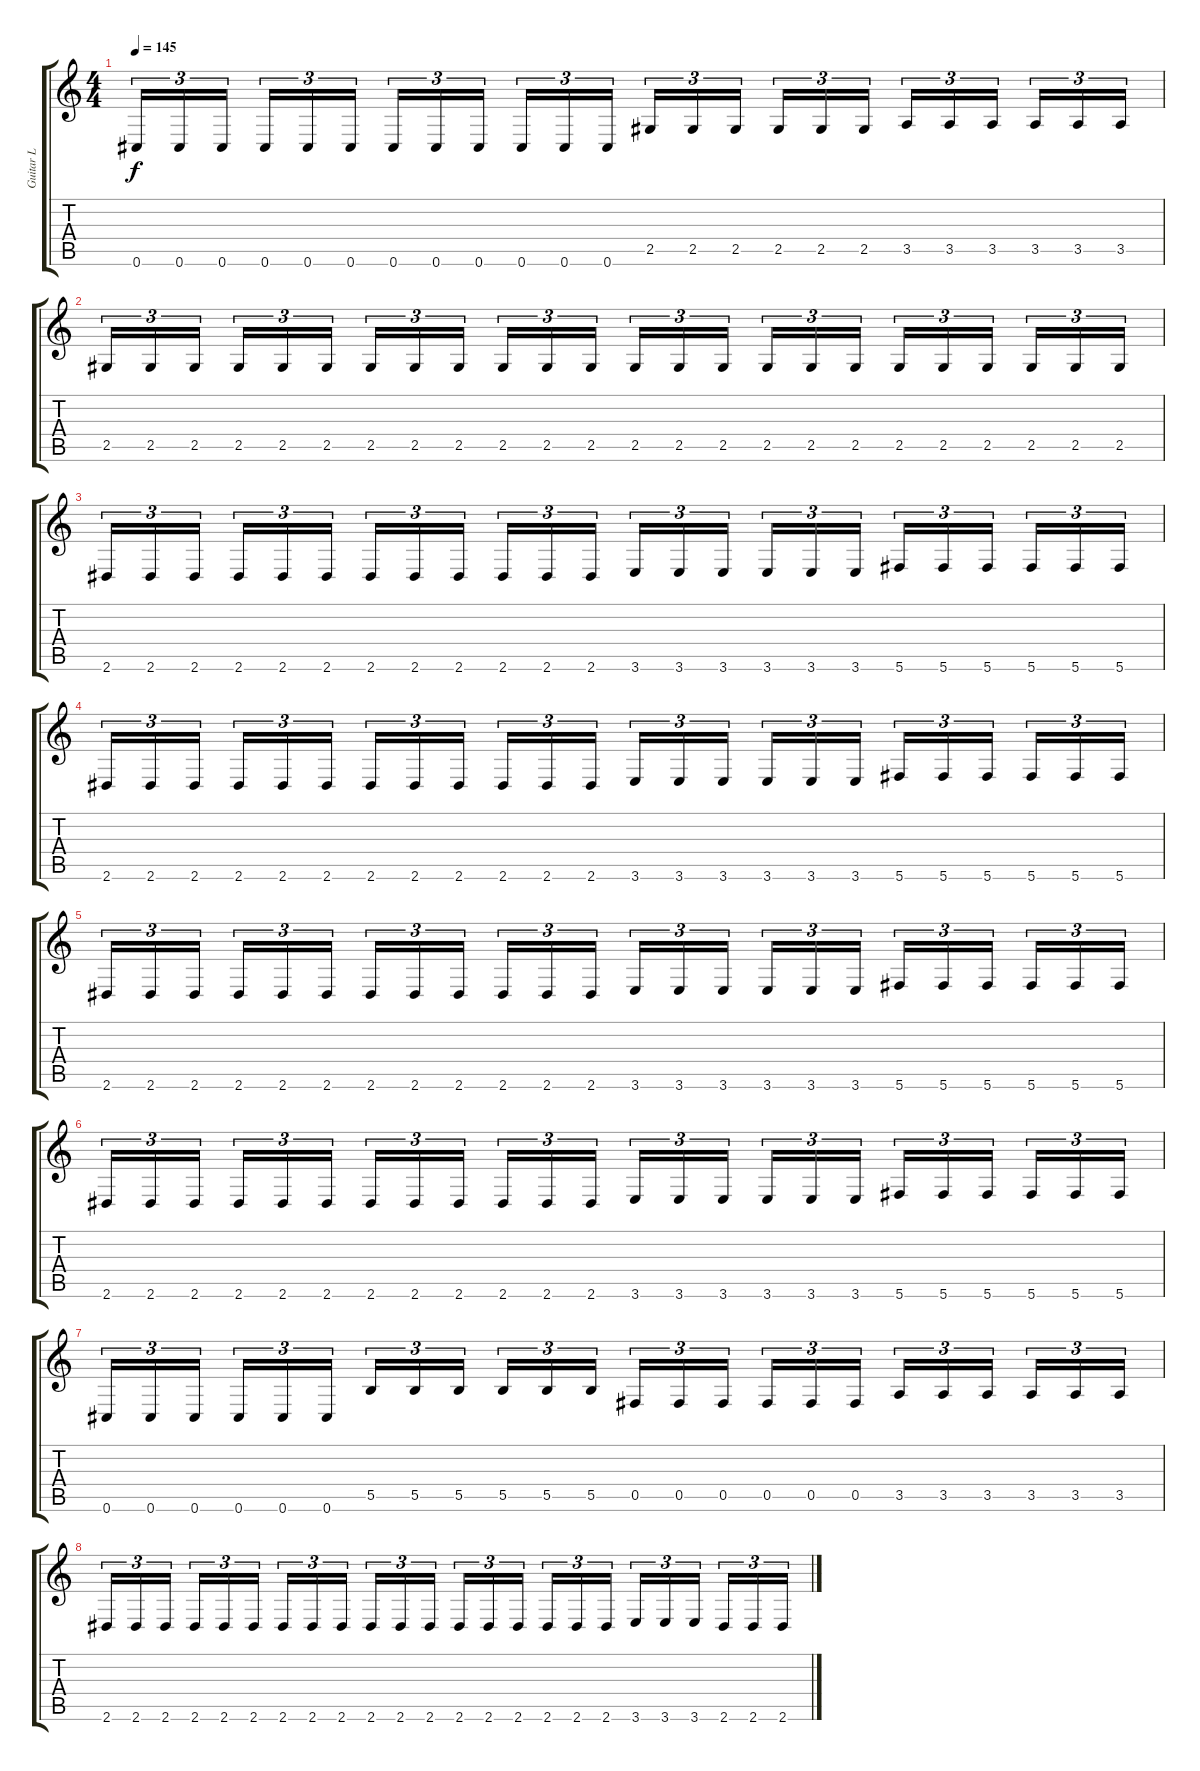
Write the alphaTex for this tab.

\track ("Guitar L" "Guitar L") {instrument distortionguitar}
\staff {score tabs}
\tuning (Db4 Ab3 E3 B2 Gb2 Db2) {hide}
\ts (4 4)
\tempo 145
\clef g2
\ks c
0.6.16{tu (3 2) dy f} 0.6.16{tu (3 2)} 0.6.16{tu (3 2)} 0.6.16{tu (3 2)} 0.6.16{tu (3 2)} 0.6.16{tu (3 2)} 0.6.16{tu (3 2)} 0.6.16{tu (3 2)} 0.6.16{tu (3 2)} 0.6.16{tu (3 2)} 0.6.16{tu (3 2)} 0.6.16{tu (3 2)} 2.5.16{tu (3 2)} 2.5.16{tu (3 2)} 2.5.16{tu (3 2)} 2.5.16{tu (3 2)} 2.5.16{tu (3 2)} 2.5.16{tu (3 2)} 3.5.16{tu (3 2)} 3.5.16{tu (3 2)} 3.5.16{tu (3 2)} 3.5.16{tu (3 2)} 3.5.16{tu (3 2)} 3.5.16{tu (3 2)} |
2.5.16{tu (3 2)} 2.5.16{tu (3 2)} 2.5.16{tu (3 2)} 2.5.16{tu (3 2)} 2.5.16{tu (3 2)} 2.5.16{tu (3 2)} 2.5.16{tu (3 2)} 2.5.16{tu (3 2)} 2.5.16{tu (3 2)} 2.5.16{tu (3 2)} 2.5.16{tu (3 2)} 2.5.16{tu (3 2)} 2.5.16{tu (3 2)} 2.5.16{tu (3 2)} 2.5.16{tu (3 2)} 2.5.16{tu (3 2)} 2.5.16{tu (3 2)} 2.5.16{tu (3 2)} 2.5.16{tu (3 2)} 2.5.16{tu (3 2)} 2.5.16{tu (3 2)} 2.5.16{tu (3 2)} 2.5.16{tu (3 2)} 2.5.16{tu (3 2)} |
2.6.16{tu (3 2)} 2.6.16{tu (3 2)} 2.6.16{tu (3 2)} 2.6.16{tu (3 2)} 2.6.16{tu (3 2)} 2.6.16{tu (3 2)} 2.6.16{tu (3 2)} 2.6.16{tu (3 2)} 2.6.16{tu (3 2)} 2.6.16{tu (3 2)} 2.6.16{tu (3 2)} 2.6.16{tu (3 2)} 3.6.16{tu (3 2)} 3.6.16{tu (3 2)} 3.6.16{tu (3 2)} 3.6.16{tu (3 2)} 3.6.16{tu (3 2)} 3.6.16{tu (3 2)} 5.6.16{tu (3 2)} 5.6.16{tu (3 2)} 5.6.16{tu (3 2)} 5.6.16{tu (3 2)} 5.6.16{tu (3 2)} 5.6.16{tu (3 2)} |
2.6.16{tu (3 2)} 2.6.16{tu (3 2)} 2.6.16{tu (3 2)} 2.6.16{tu (3 2)} 2.6.16{tu (3 2)} 2.6.16{tu (3 2)} 2.6.16{tu (3 2)} 2.6.16{tu (3 2)} 2.6.16{tu (3 2)} 2.6.16{tu (3 2)} 2.6.16{tu (3 2)} 2.6.16{tu (3 2)} 3.6.16{tu (3 2)} 3.6.16{tu (3 2)} 3.6.16{tu (3 2)} 3.6.16{tu (3 2)} 3.6.16{tu (3 2)} 3.6.16{tu (3 2)} 5.6.16{tu (3 2)} 5.6.16{tu (3 2)} 5.6.16{tu (3 2)} 5.6.16{tu (3 2)} 5.6.16{tu (3 2)} 5.6.16{tu (3 2)} |
2.6.16{tu (3 2)} 2.6.16{tu (3 2)} 2.6.16{tu (3 2)} 2.6.16{tu (3 2)} 2.6.16{tu (3 2)} 2.6.16{tu (3 2)} 2.6.16{tu (3 2)} 2.6.16{tu (3 2)} 2.6.16{tu (3 2)} 2.6.16{tu (3 2)} 2.6.16{tu (3 2)} 2.6.16{tu (3 2)} 3.6.16{tu (3 2)} 3.6.16{tu (3 2)} 3.6.16{tu (3 2)} 3.6.16{tu (3 2)} 3.6.16{tu (3 2)} 3.6.16{tu (3 2)} 5.6.16{tu (3 2)} 5.6.16{tu (3 2)} 5.6.16{tu (3 2)} 5.6.16{tu (3 2)} 5.6.16{tu (3 2)} 5.6.16{tu (3 2)} |
2.6.16{tu (3 2)} 2.6.16{tu (3 2)} 2.6.16{tu (3 2)} 2.6.16{tu (3 2)} 2.6.16{tu (3 2)} 2.6.16{tu (3 2)} 2.6.16{tu (3 2)} 2.6.16{tu (3 2)} 2.6.16{tu (3 2)} 2.6.16{tu (3 2)} 2.6.16{tu (3 2)} 2.6.16{tu (3 2)} 3.6.16{tu (3 2)} 3.6.16{tu (3 2)} 3.6.16{tu (3 2)} 3.6.16{tu (3 2)} 3.6.16{tu (3 2)} 3.6.16{tu (3 2)} 5.6.16{tu (3 2)} 5.6.16{tu (3 2)} 5.6.16{tu (3 2)} 5.6.16{tu (3 2)} 5.6.16{tu (3 2)} 5.6.16{tu (3 2)} |
0.6.16{tu (3 2)} 0.6.16{tu (3 2)} 0.6.16{tu (3 2)} 0.6.16{tu (3 2)} 0.6.16{tu (3 2)} 0.6.16{tu (3 2)} 5.5.16{tu (3 2)} 5.5.16{tu (3 2)} 5.5.16{tu (3 2)} 5.5.16{tu (3 2)} 5.5.16{tu (3 2)} 5.5.16{tu (3 2)} 0.5.16{tu (3 2)} 0.5.16{tu (3 2)} 0.5.16{tu (3 2)} 0.5.16{tu (3 2)} 0.5.16{tu (3 2)} 0.5.16{tu (3 2)} 3.5.16{tu (3 2)} 3.5.16{tu (3 2)} 3.5.16{tu (3 2)} 3.5.16{tu (3 2)} 3.5.16{tu (3 2)} 3.5.16{tu (3 2)} |
2.6.16{tu (3 2)} 2.6.16{tu (3 2)} 2.6.16{tu (3 2)} 2.6.16{tu (3 2)} 2.6.16{tu (3 2)} 2.6.16{tu (3 2)} 2.6.16{tu (3 2)} 2.6.16{tu (3 2)} 2.6.16{tu (3 2)} 2.6.16{tu (3 2)} 2.6.16{tu (3 2)} 2.6.16{tu (3 2)} 2.6.16{tu (3 2)} 2.6.16{tu (3 2)} 2.6.16{tu (3 2)} 2.6.16{tu (3 2)} 2.6.16{tu (3 2)} 2.6.16{tu (3 2)} 3.6.16{tu (3 2)} 3.6.16{tu (3 2)} 3.6.16{tu (3 2)} 2.6.16{tu (3 2)} 2.6.16{tu (3 2)} 2.6.16{tu (3 2)}
